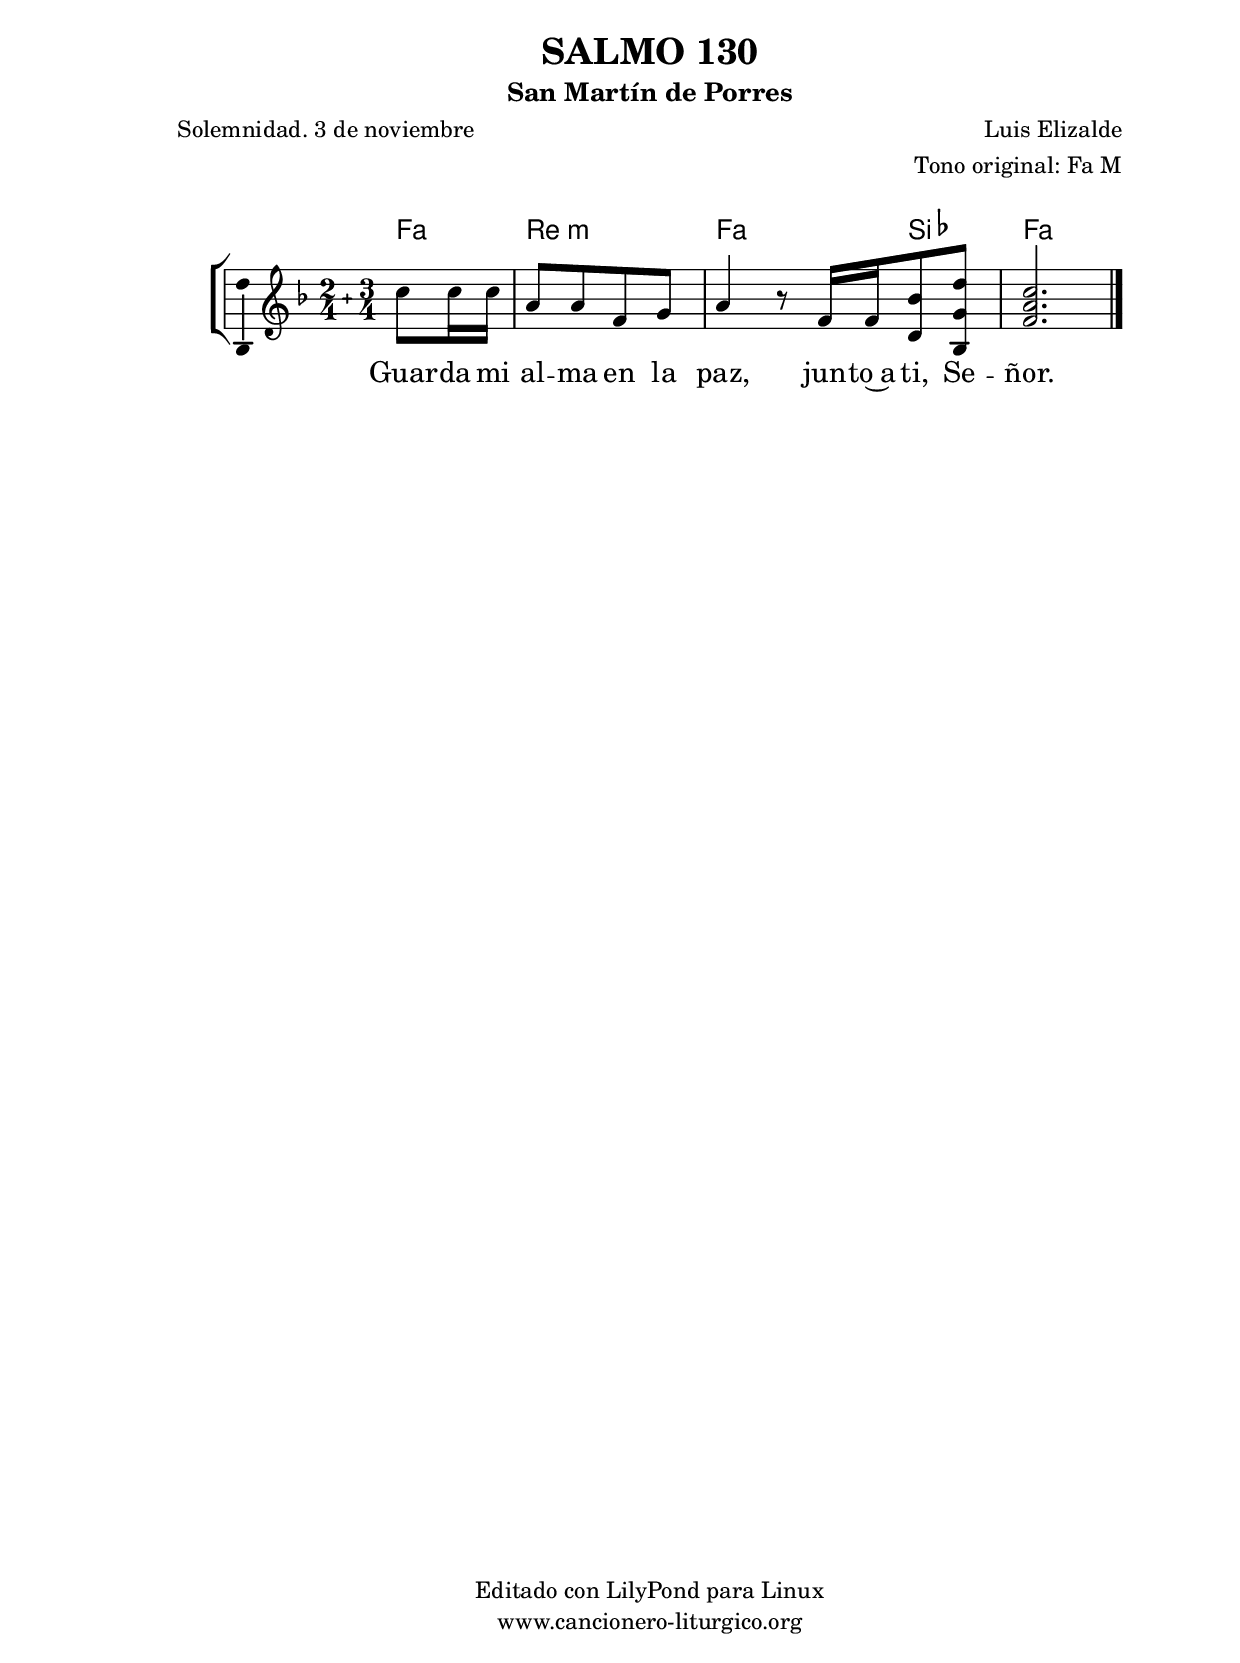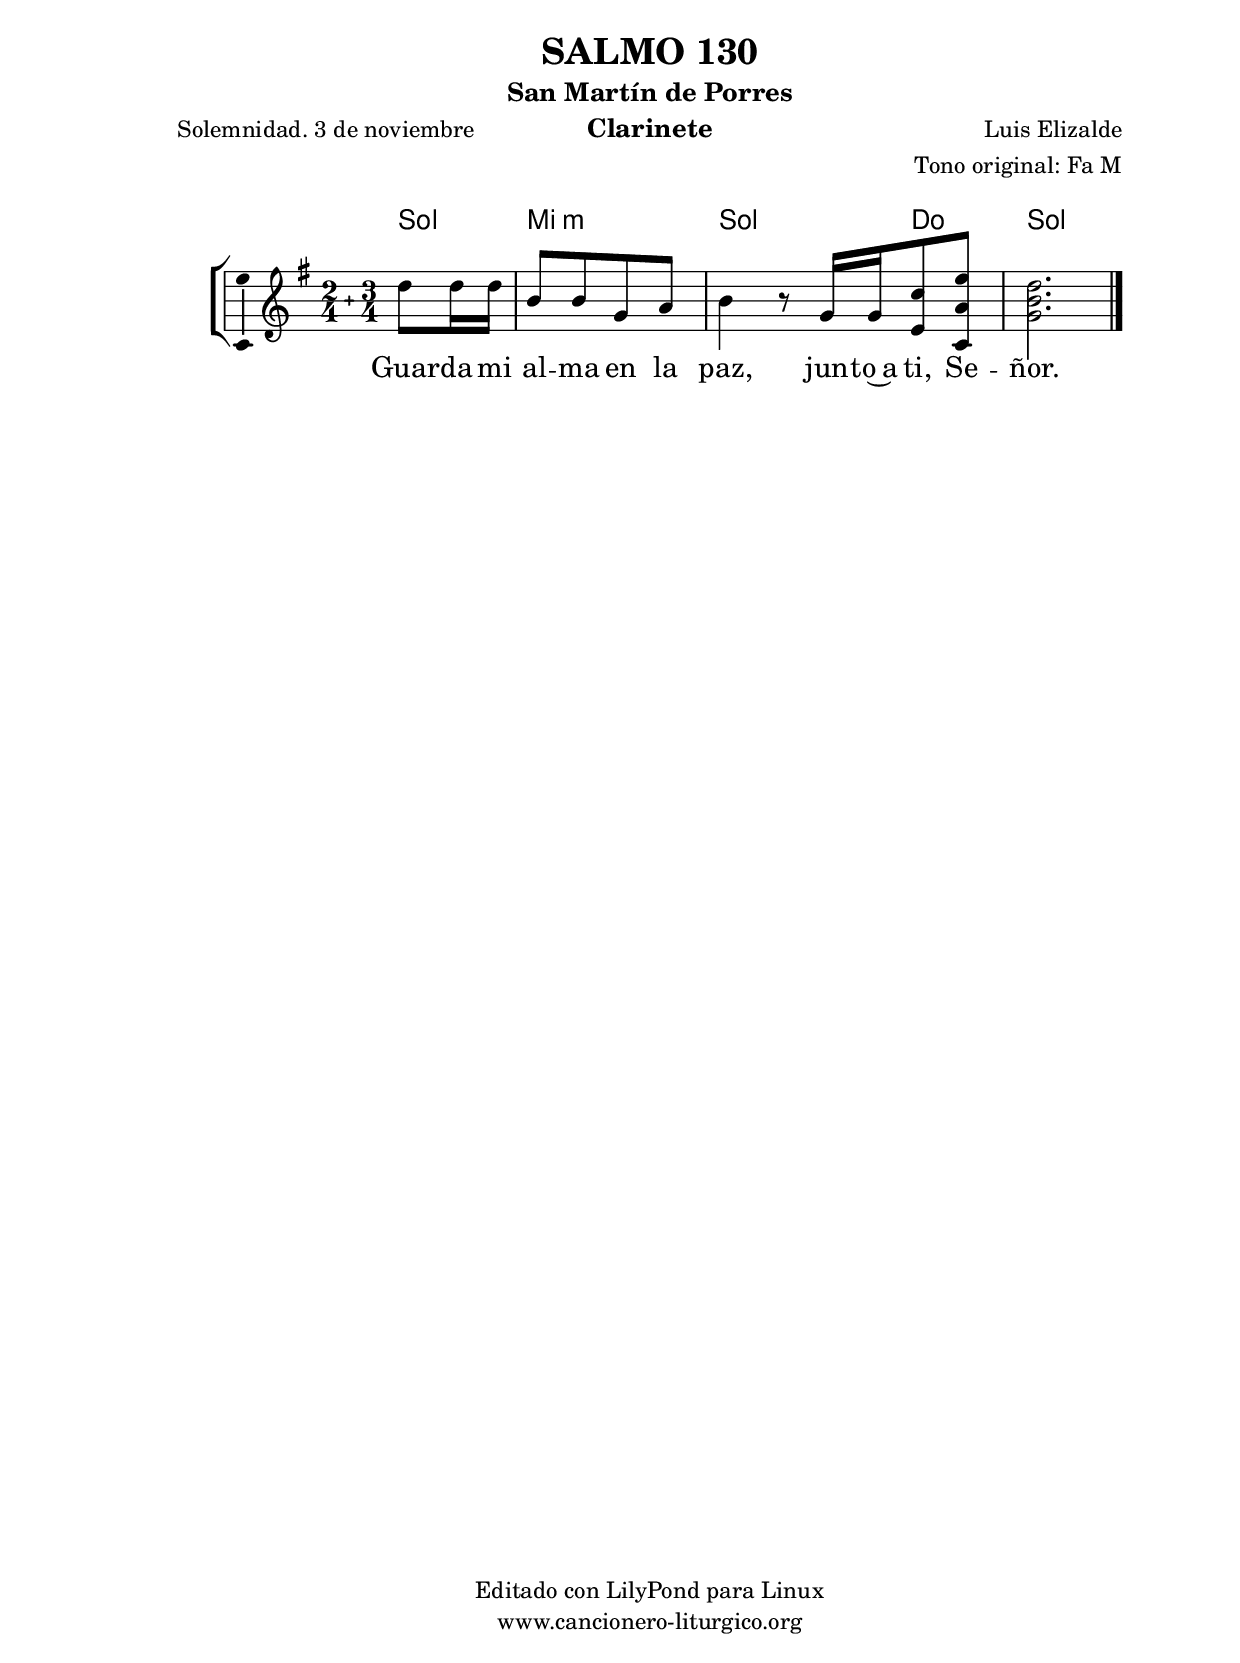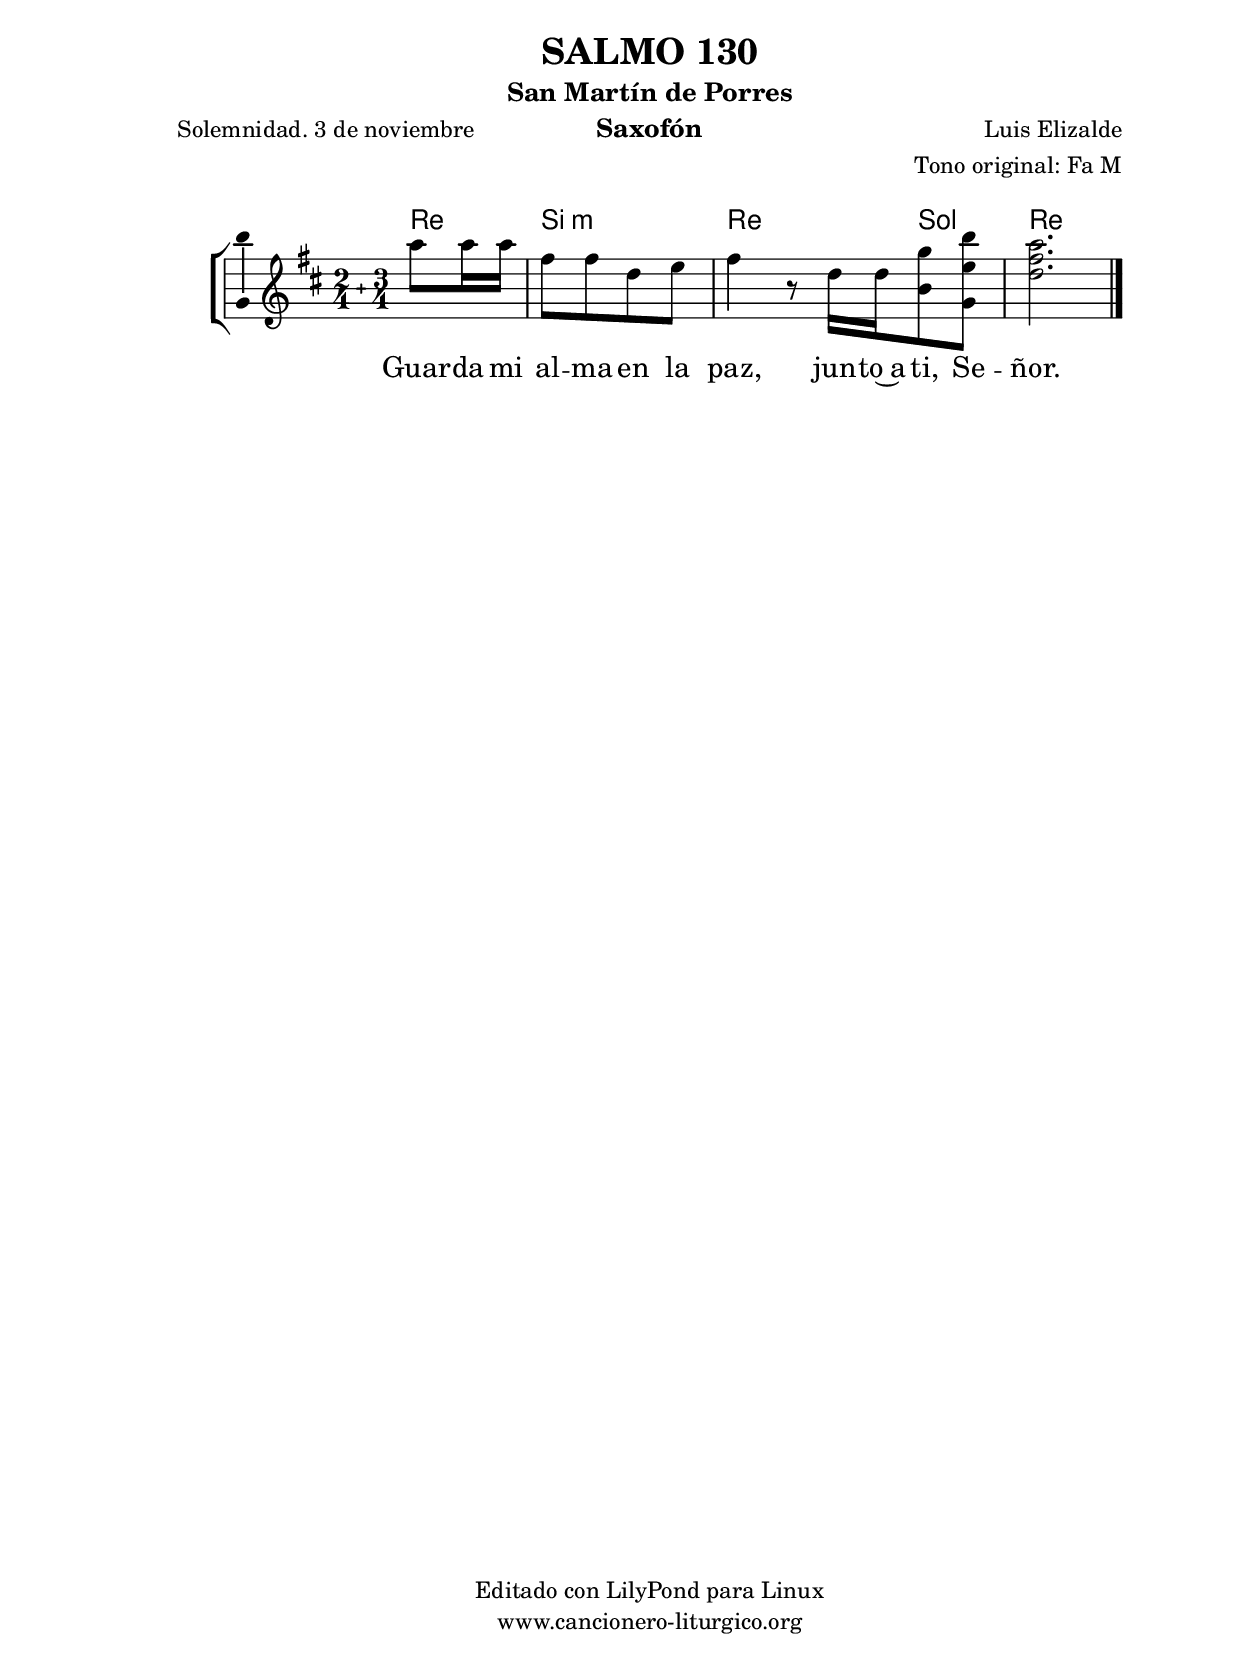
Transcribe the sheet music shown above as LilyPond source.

%
%para convertir .midi en .wav:
%timidity filename.midi -Ow -o finename.wav
%
%
%Para convertir de .wav a .mp3:
%lame -h -m j filename.wav
%
%
%para escuchar el midi:
%timidity nombrefichero.midi
%


%versión de lilypond para la que se ha escrito esta partitura:
\version "2.16.0"

	%Tamaño papel
	#(set-default-paper-size "a4")
	%Tamaño partitura
	#(set-global-staff-size 20)
	%No responde al pulsar sobre una nota
	#(ly:set-option 'point-and-click #f)

%parámetros del encabezamiento:
\header {
	title = "SALMO 130"
	subtitle = "San Martín de Porres"
	composer = "Luis Elizalde"
	poet = "Solemnidad. 3 de noviembre"
	meter = ""
	arranger = "Tono original: Fa M"
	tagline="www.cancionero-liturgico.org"
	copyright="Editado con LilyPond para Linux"
	}

%parámetros asociados al papel:
\paper  {
	oddHeaderMarkup = \markup {\fill-line { \on-the-fly #not-first-page \fromproperty #'header:title \on-the-fly #not-first-page \fromproperty #'header:composer }}
	evenHeaderMarkup = \markup {\fill-line { \fromproperty #'header:composer \fromproperty #'header:title }}
	#(set-paper-size "a4")
	print-page-number = ##f
	first-page-number = 1
	print-first-page-number = ##f
%	head-separation = 3.0 \cm
	top-margin = 2.0 \cm
	bottom-margin = 0.5\cm
%%%	bottom-margin = -1.0\cm
	left-margin = 3.0 \cm
	line-width = 16.0 \cm 
	indent = 8\mm
	interscoreline = 2.\mm
	between-system-space = 15\mm
%	para que las partituras no llenen la hoja:
	ragged-bottom = ##t
%	idem para la última hoja:
	ragged-last-bottom = ##f
%	para que las partituras llenen el ancho del papel:
	ragged-last = ##f
	after-title-space = 2.5 \cm
%page-count=1
%system-count=8

	%Flexible Vertical Spacing
%	markup-markup-spacing =
%	#'((basic-distance . 15) (minimum-distance . 15) (padding . 3))
	markup-system-spacing =
	#'((basic-distance . 15) (minimum-distance . 15) (padding . 3))
	system-system-spacing =
	#'((basic-distance . 15) (minimum-distance . 15) (padding . 3))
	score-system-spacing =
	#'((basic-distance . 15) (minimum-distance . 15) (padding . 5))
%	top-system-spacing = % header
%	#'((basic-distance . 8) (minimum-distance . 0) (padding . 3))
%	top-markup-spacing =
%	#'((basic-distance . 20) (minimum-distance . 20) (padding . 3))
	last-bottom-spacing = % footer
	#'((basic-distance . 5) (minimum-distance . 5) (padding . 3))
%	score-markup-spacing =
%	#'((basic-distance . 16) (minimum-distance . 13) (padding . 3))

	}


%parámetros que afectan a toda la partitura:
global =  {
	%clave de sol (G):
	\clef G
	%armadura:
%	\transpose ees f
	\key f \major
	\tempo 4=90
	\set Score.tempoHideNote = ##t
	}


acordes = {
	\italianChords
	\chordmode {
%	\transpose ees f
{

f4 d2:m f bes4 f2.

	}
	}
}

melodia = 
%	\transpose ees f
{
	\relative c''{

\compoundMeter #'((2 4) (3 4))

\partial 4

c8 c16 c
a8 a f g

\bar "|"

a4 r8 f16 f <bes d,>8 <d g, bes,>
<c a f>2.

	\bar "|."
	}
	}


texto = \lyricmode {
Guar -- da mi al -- ma en la paz, jun -- to~a ti, Se -- ñor.
	}


acordesStaff = \context ChordNames = acordesStaff <<
	\set chordChanges = ##t
	\acordes
	>>


vozStaff = \context Voice = vozStaff
\with {\consists "Ambitus_engraver"}
<<
%	\set Staff.instrumentName = ""
%	\set Staff.shortInstrumentName = ""
%	\set Staff.midiInstrument = #"clarinet"
%	\set Staff.midiInstrument = #"cello"
%	\set Staff.midiInstrument = #"flute"
	\set Staff.midiInstrument = #"electric guitar (jazz)"
%	\set Staff.midiInstrument = #"english horn"
%	\set Staff.midiInstrument = #"violin"
%	\set Staff.midiInstrument = #"glockenspiel"
	\set Staff.midiMinimumVolume = #0.7
	\set Staff.midiMaximumVolume = #0.9
	\global
	\melodia
	>>


textoStaff = \context Lyrics = textoStaff <<
	\lyricsto vozStaff \texto
	>>

\book {
	\score {
		\context ChoirStaff {
			\override StaffGroup.SystemStartBracket #'collapse-height = #1
			\override Score.SystemStartBar #'collapse-height = #1
			<<
			\acordesStaff
			\vozStaff
			\textoStaff
			>>
			}
		\layout {
	    		\context {
				\Lyrics
				\override LyricText #'font-size = #2
				}
	   		 \context {
				\Score
				%fontSize = #3
				\override StaffSymbol #'staff-space = #(magstep +3)
				%\override Beam #'thickness = #0.55
				%\override SpacingSpanner #'spacing-increment = #1.0
				%\override Slur #'height-limit = #1.5
				}
			}
		}
	\score {
		\unfoldRepeats
		\context ChoirStaff {
			<<
			\acordesStaff
			\vozStaff
			>>
			}
		\midi {
	  		\context {
	  			\Score
				tempoWholesPerMinute = #(ly:make-moment 70 4)
				}
			}
		}
	}

%Partitura para clarinete
#(define output-suffix "C")
\book {
	\header{
		instrument = "Clarinete"
		}
	\score {
		\context ChoirStaff {
			\override StaffGroup.SystemStartBracket #'collapse-height = #1
			\override Score.SystemStartBar #'collapse-height = #1
\transpose c d
			<<
			\acordesStaff
			\vozStaff
			\textoStaff
			>>
			}
		\layout {
	    		\context {
				\Lyrics
				\override LyricText #'font-size = #2
				}
	   		 \context {
				\Score
				%fontSize = #3
				\override StaffSymbol #'staff-space = #(magstep +3)
				%\override Beam #'thickness = #0.55
				%\override SpacingSpanner #'spacing-increment = #1.0
				%\override Slur #'height-limit = #1.5
				}
			}
		}
	}

%Partitura para saxofón
#(define output-suffix "S")
\book {
	\header{
		instrument = "Saxofón"
		}
	\score {
		\context ChoirStaff {
			\override StaffGroup.SystemStartBracket #'collapse-height = #1
			\override Score.SystemStartBar #'collapse-height = #1
\transpose c a
			<<
			\acordesStaff
			\vozStaff
			\textoStaff
			>>
			}
		\layout {
	    		\context {
				\Lyrics
				\override LyricText #'font-size = #2
				}
	   		 \context {
				\Score
				%fontSize = #3
				\override StaffSymbol #'staff-space = #(magstep +3)
				%\override Beam #'thickness = #0.55
				%\override SpacingSpanner #'spacing-increment = #1.0
				%\override Slur #'height-limit = #1.5
				}
			}
		}
	}

